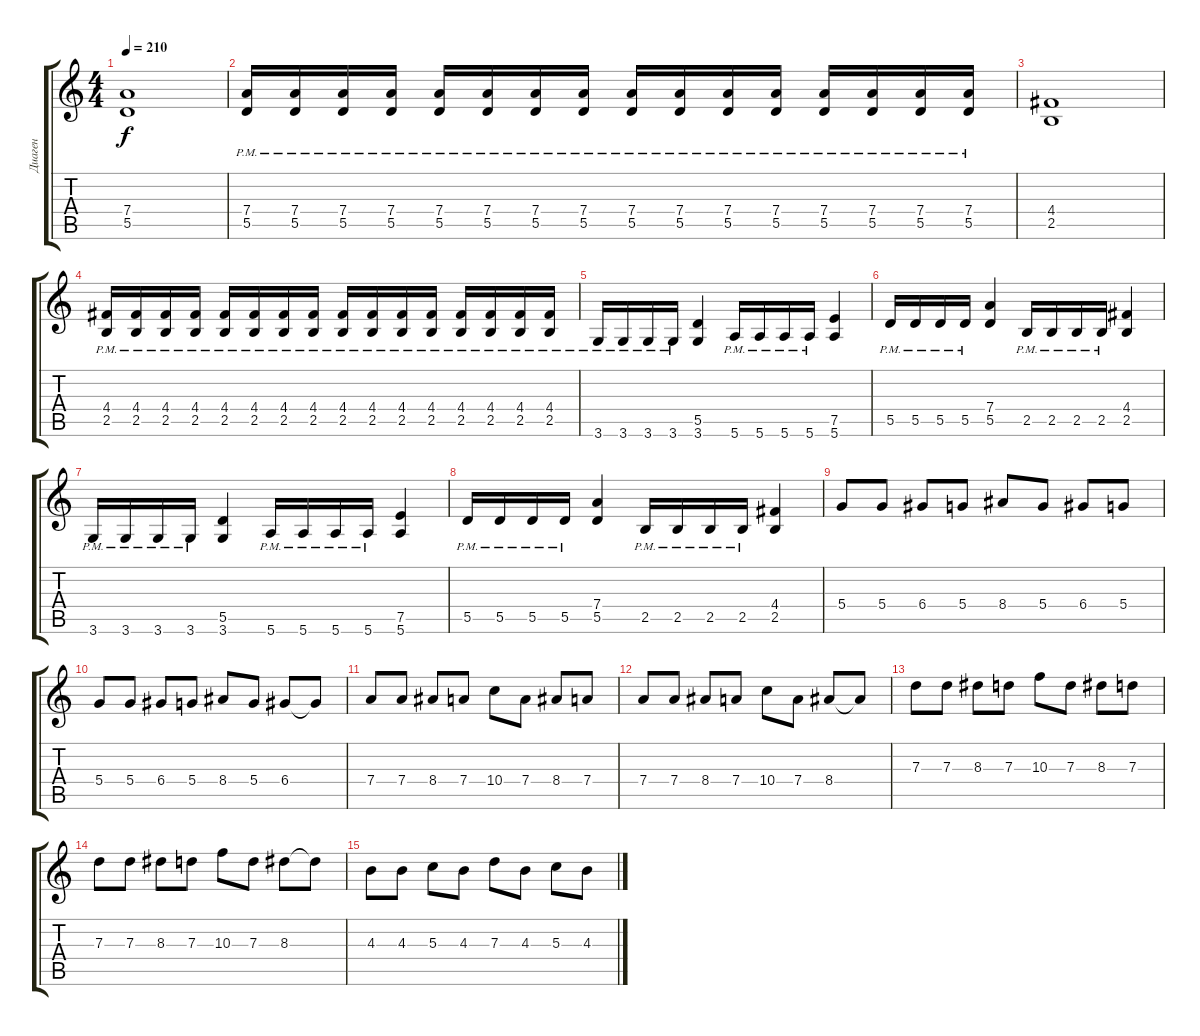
\track ("Диаген" "Диаген") {instrument distortionguitar}
\staff {score tabs}
\tuning (E4 B3 G3 D3 A2 E2) {hide}
\ts (4 4)
\tempo 210
\clef g2
\ks c
(7.4 5.5).1{dy f} |
(7.4{pm} 5.5{pm}).16 (7.4{pm} 5.5{pm}).16 (7.4{pm} 5.5{pm}).16 (7.4{pm} 5.5{pm}).16 (7.4{pm} 5.5{pm}).16 (7.4{pm} 5.5{pm}).16 (7.4{pm} 5.5{pm}).16 (7.4{pm} 5.5{pm}).16 (7.4{pm} 5.5{pm}).16 (7.4{pm} 5.5{pm}).16 (7.4{pm} 5.5{pm}).16 (7.4{pm} 5.5{pm}).16 (7.4{pm} 5.5{pm}).16 (7.4{pm} 5.5{pm}).16 (7.4{pm} 5.5{pm}).16 (7.4{pm} 5.5{pm}).16 |
(4.4 2.5).1 |
(4.4{pm} 2.5{pm}).16 (4.4{pm} 2.5{pm}).16 (4.4{pm} 2.5{pm}).16 (4.4{pm} 2.5{pm}).16 (4.4{pm} 2.5{pm}).16 (4.4{pm} 2.5{pm}).16 (4.4{pm} 2.5{pm}).16 (4.4{pm} 2.5{pm}).16 (4.4{pm} 2.5{pm}).16 (4.4{pm} 2.5{pm}).16 (4.4{pm} 2.5{pm}).16 (4.4{pm} 2.5{pm}).16 (4.4{pm} 2.5{pm}).16 (4.4{pm} 2.5{pm}).16 (4.4{pm} 2.5{pm}).16 (4.4{pm} 2.5{pm}).16 |
3.6{pm}.16 3.6{pm}.16 3.6{pm}.16 3.6{pm}.16 (5.5 3.6).4 5.6{pm}.16 5.6{pm}.16 5.6{pm}.16 5.6{pm}.16 (7.5 5.6).4 |
5.5{pm}.16 5.5{pm}.16 5.5{pm}.16 5.5{pm}.16 (7.4 5.5).4 2.5{pm}.16 2.5{pm}.16 2.5{pm}.16 2.5{pm}.16 (4.4 2.5).4 |
3.6{pm}.16 3.6{pm}.16 3.6{pm}.16 3.6{pm}.16 (5.5 3.6).4 5.6{pm}.16 5.6{pm}.16 5.6{pm}.16 5.6{pm}.16 (7.5 5.6).4 |
5.5{pm}.16 5.5{pm}.16 5.5{pm}.16 5.5{pm}.16 (7.4 5.5).4 2.5{pm}.16 2.5{pm}.16 2.5{pm}.16 2.5{pm}.16 (4.4 2.5).4 |
5.4.8 5.4.8 6.4.8 5.4.8 8.4.8 5.4.8 6.4.8 5.4.8 |
5.4.8 5.4.8 6.4.8 5.4.8 8.4.8 5.4.8 6.4.8 6.4{t}.8 |
7.4.8 7.4.8 8.4.8 7.4.8 10.4.8 7.4.8 8.4.8 7.4.8 |
7.4.8 7.4.8 8.4.8 7.4.8 10.4.8 7.4.8 8.4.8 8.4{t}.8 |
7.3.8 7.3.8 8.3.8 7.3.8 10.3.8 7.3.8 8.3.8 7.3.8 |
7.3.8 7.3.8 8.3.8 7.3.8 10.3.8 7.3.8 8.3.8 8.3{t}.8 |
4.3.8 4.3.8 5.3.8 4.3.8 7.3.8 4.3.8 5.3.8 4.3.8
